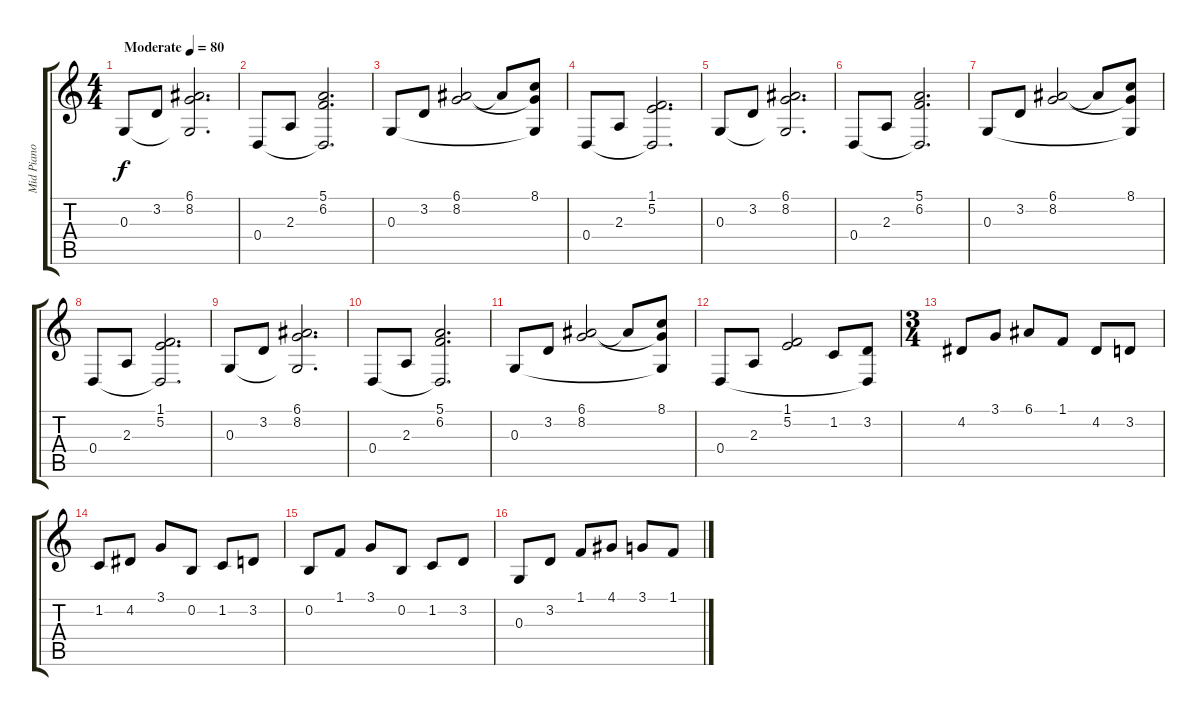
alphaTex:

\track ("Mid Piano" "Mid Piano") {instrument acousticgrandpiano}
\staff {score tabs}
\tuning (E4 B3 G3 D3 A2 E2) {hide}
\ts (4 4)
\tempo (80 "Moderate")
\clef g2
\ks c
0.3.8{dy f instrument acousticgrandpiano} 3.2.8 (6.1 8.2 0.3{t}).2{d} |
0.4.8 2.3.8 (5.1 6.2 0.4{t}).2{d} |
0.3.8 3.2.8 (6.1 8.2).2 6.1{t}.8 (8.1 8.2{t} 0.3{t}).8 |
0.4.8 2.3.8 (1.1 5.2 0.4{t}).2{d} |
0.3.8 3.2.8 (6.1 8.2 0.3{t}).2{d} |
0.4.8 2.3.8 (5.1 6.2 0.4{t}).2{d} |
0.3.8 3.2.8 (6.1 8.2).2 6.1{t}.8 (8.1 8.2{t} 0.3{t}).8 |
0.4.8 2.3.8 (1.1 5.2 0.4{t}).2{d} |
0.3.8 3.2.8 (6.1 8.2 0.3{t}).2{d} |
0.4.8 2.3.8 (5.1 6.2 0.4{t}).2{d} |
0.3.8 3.2.8 (6.1 8.2).2 6.1{t}.8 (8.1 8.2{t} 0.3{t}).8 |
0.4.8 2.3.8 (1.1 5.2).2 1.2.8 (3.2 0.4{t}).8 |
\ts (3 4)
4.2.8 3.1.8 6.1.8 1.1.8 4.2.8 3.2.8 |
1.2.8 4.2.8 3.1.8 0.2.8 1.2.8 3.2.8 |
0.2.8 1.1.8 3.1.8 0.2.8 1.2.8 3.2.8 |
0.3.8 3.2.8 1.1.8 4.1.8 3.1.8 1.1.8
